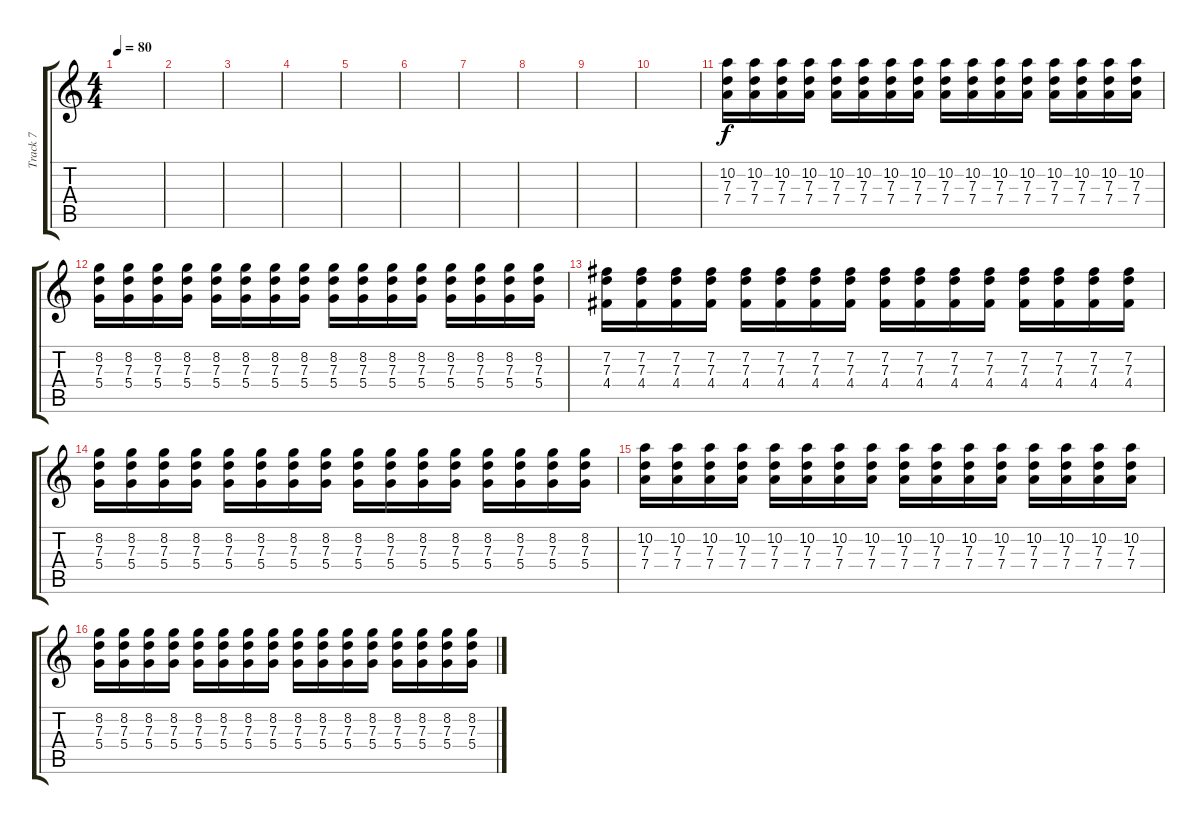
\track ("Track 7" "Track 7") {instrument acousticguitarsteel}
\staff {score tabs}
\tuning (E4 B3 G3 D3 A2 E2) {hide}
\ts (4 4)
\tempo 80
\clef g2
\ks c
|
|
|
|
|
|
|
|
|
|
(10.2 7.3 7.4).16 (10.2 7.3 7.4).16 (10.2 7.3 7.4).16 (10.2 7.3 7.4).16 (10.2 7.3 7.4).16 (10.2 7.3 7.4).16 (10.2 7.3 7.4).16 (10.2 7.3 7.4).16 (10.2 7.3 7.4).16 (10.2 7.3 7.4).16 (10.2 7.3 7.4).16 (10.2 7.3 7.4).16 (10.2 7.3 7.4).16 (10.2 7.3 7.4).16 (10.2 7.3 7.4).16 (10.2 7.3 7.4).16 |
(8.2 7.3 5.4).16 (8.2 7.3 5.4).16 (8.2 7.3 5.4).16 (8.2 7.3 5.4).16 (8.2 7.3 5.4).16 (8.2 7.3 5.4).16 (8.2 7.3 5.4).16 (8.2 7.3 5.4).16 (8.2 7.3 5.4).16 (8.2 7.3 5.4).16 (8.2 7.3 5.4).16 (8.2 7.3 5.4).16 (8.2 7.3 5.4).16 (8.2 7.3 5.4).16 (8.2 7.3 5.4).16 (8.2 7.3 5.4).16 |
(7.2 7.3 4.4).16 (7.2 7.3 4.4).16 (7.2 7.3 4.4).16 (7.2 7.3 4.4).16 (7.2 7.3 4.4).16 (7.2 7.3 4.4).16 (7.2 7.3 4.4).16 (7.2 7.3 4.4).16 (7.2 7.3 4.4).16 (7.2 7.3 4.4).16 (7.2 7.3 4.4).16 (7.2 7.3 4.4).16 (7.2 7.3 4.4).16 (7.2 7.3 4.4).16 (7.2 7.3 4.4).16 (7.2 7.3 4.4).16 |
(8.2 7.3 5.4).16 (8.2 7.3 5.4).16 (8.2 7.3 5.4).16 (8.2 7.3 5.4).16 (8.2 7.3 5.4).16 (8.2 7.3 5.4).16 (8.2 7.3 5.4).16 (8.2 7.3 5.4).16 (8.2 7.3 5.4).16 (8.2 7.3 5.4).16 (8.2 7.3 5.4).16 (8.2 7.3 5.4).16 (8.2 7.3 5.4).16 (8.2 7.3 5.4).16 (8.2 7.3 5.4).16 (8.2 7.3 5.4).16 |
(10.2 7.3 7.4).16 (10.2 7.3 7.4).16 (10.2 7.3 7.4).16 (10.2 7.3 7.4).16 (10.2 7.3 7.4).16 (10.2 7.3 7.4).16 (10.2 7.3 7.4).16 (10.2 7.3 7.4).16 (10.2 7.3 7.4).16 (10.2 7.3 7.4).16 (10.2 7.3 7.4).16 (10.2 7.3 7.4).16 (10.2 7.3 7.4).16 (10.2 7.3 7.4).16 (10.2 7.3 7.4).16 (10.2 7.3 7.4).16 |
(8.2 7.3 5.4).16 (8.2 7.3 5.4).16 (8.2 7.3 5.4).16 (8.2 7.3 5.4).16 (8.2 7.3 5.4).16 (8.2 7.3 5.4).16 (8.2 7.3 5.4).16 (8.2 7.3 5.4).16 (8.2 7.3 5.4).16 (8.2 7.3 5.4).16 (8.2 7.3 5.4).16 (8.2 7.3 5.4).16 (8.2 7.3 5.4).16 (8.2 7.3 5.4).16 (8.2 7.3 5.4).16 (8.2 7.3 5.4).16
